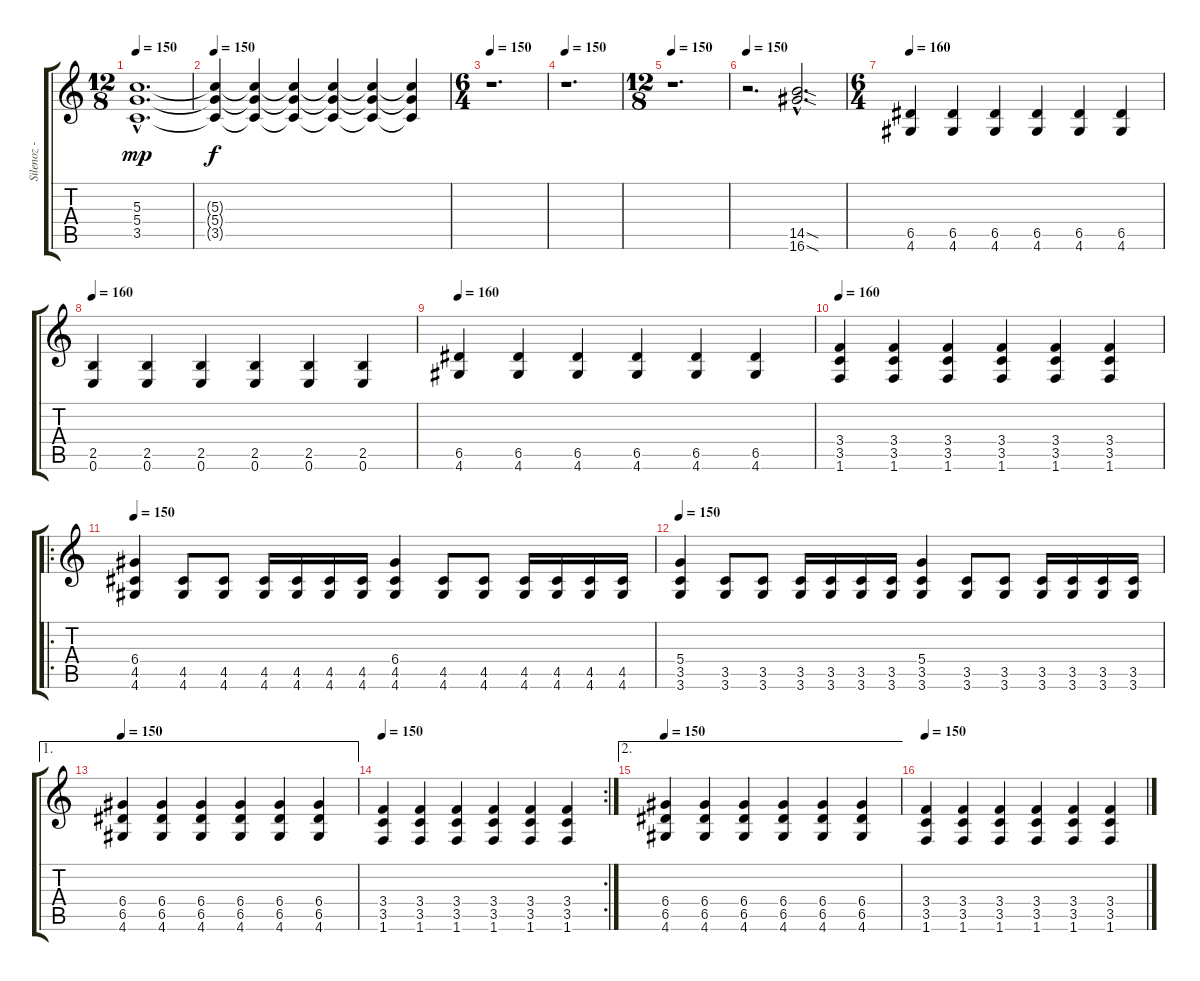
\track ("Silenoz - (Guitar)" "Silenoz - ") {instrument distortionguitar}
\staff {score tabs}
\tuning (E4 B3 G3 D3 A2 E2) {hide}
\ts (12 8)
\tempo 150
\clef g2
\ks c
(5.3{hac} 5.4{hac} 3.5{hac}).1{d dy mp} |
\tempo 150
(5.3{t} 5.4{t} 3.5{t}).4{dy f volume 10} (5.3{t} 5.4{t} 3.5{t}).4{volume 8} (5.3{t} 5.4{t} 3.5{t}).4{volume 7} (5.3{t} 5.4{t} 3.5{t}).4{volume 4} (5.3{t} 5.4{t} 3.5{t}).4{volume 3} (5.3{t} 5.4{t} 3.5{t}).4{volume 2} |
\ts (6 4)
\tempo 150
r.1{d volume 16} |
\tempo 150
r.1{d} |
\ts (12 8)
\tempo 150
r.1{d} |
\tempo 150
r.2{d} (14.5{sod hac} 16.6{sod hac}).2{d} |
\ts (6 4)
\tempo 160
(6.5 4.6).4 (6.5 4.6).4 (6.5 4.6).4 (6.5 4.6).4 (6.5 4.6).4 (6.5 4.6).4 |
\tempo 160
(2.5 0.6).4 (2.5 0.6).4 (2.5 0.6).4 (2.5 0.6).4 (2.5 0.6).4 (2.5 0.6).4 |
\tempo 160
(6.5 4.6).4 (6.5 4.6).4 (6.5 4.6).4 (6.5 4.6).4 (6.5 4.6).4 (6.5 4.6).4 |
\tempo 160
(3.4 3.5 1.6).4 (3.4 3.5 1.6).4 (3.4 3.5 1.6).4 (3.4 3.5 1.6).4 (3.4 3.5 1.6).4 (3.4 3.5 1.6).4 |
\ro
\tempo 150
(6.4 4.5 4.6).4 (4.5 4.6).8 (4.5 4.6).8 (4.5 4.6).16 (4.5 4.6).16 (4.5 4.6).16 (4.5 4.6).16 (6.4 4.5 4.6).4 (4.5 4.6).8 (4.5 4.6).8 (4.5 4.6).16 (4.5 4.6).16 (4.5 4.6).16 (4.5 4.6).16 |
\tempo 150
(5.4 3.5 3.6).4 (3.5 3.6).8 (3.5 3.6).8 (3.5 3.6).16 (3.5 3.6).16 (3.5 3.6).16 (3.5 3.6).16 (5.4 3.5 3.6).4 (3.5 3.6).8 (3.5 3.6).8 (3.5 3.6).16 (3.5 3.6).16 (3.5 3.6).16 (3.5 3.6).16 |
\ae 1
\tempo 150
(6.4 6.5 4.6).4 (6.4 6.5 4.6).4 (6.4 6.5 4.6).4 (6.4 6.5 4.6).4 (6.4 6.5 4.6).4 (6.4 6.5 4.6).4 |
\rc 2
\tempo 150
(3.4 3.5 1.6).4 (3.4 3.5 1.6).4 (3.4 3.5 1.6).4 (3.4 3.5 1.6).4 (3.4 3.5 1.6).4 (3.4 3.5 1.6).4 |
\ae 2
\tempo 150
(6.4 6.5 4.6).4 (6.4 6.5 4.6).4 (6.4 6.5 4.6).4 (6.4 6.5 4.6).4 (6.4 6.5 4.6).4 (6.4 6.5 4.6).4 |
\tempo 150
(3.4 3.5 1.6).4 (3.4 3.5 1.6).4 (3.4 3.5 1.6).4 (3.4 3.5 1.6).4 (3.4 3.5 1.6).4 (3.4 3.5 1.6).4
